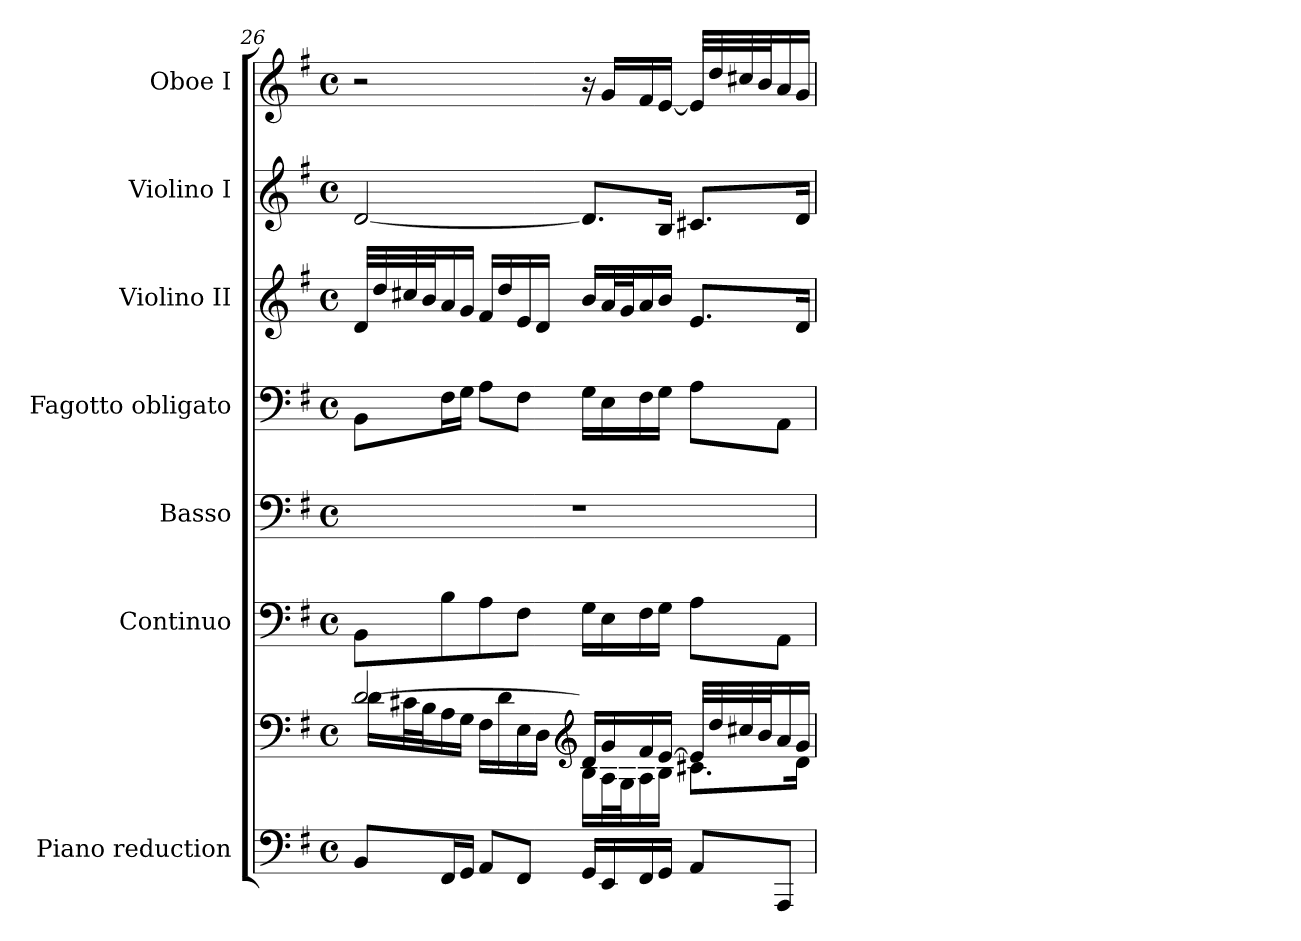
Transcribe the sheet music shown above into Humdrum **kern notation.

**kern	**kern	**kern	**kern	**kern	**kern	**kern	**kern
*part7	*part7	*part6	*part5	*part4	*part3	*part2	*part1
*staff8	*staff7	*staff6	*staff5	*staff4	*staff3	*staff2	*staff1
*I"Piano reduction	*	*I"Continuo	*I"Basso	*I"Fagotto obligato	*I"Violino II	*I"Violino I	*I"Oboe I
*I'Pno	*	*	*	*	*I'Vln	*I'Vln	*I'Ob
*clefF4	*clefF4	*clefF4	*clefF4	*clefF4	*clefG2	*clefG2	*clefG2
*k[f#]	*k[f#]	*k[f#]	*k[f#]	*k[f#]	*k[f#]	*k[f#]	*k[f#]
*M4/4	*M4/4	*M4/4	*M4/4	*M4/4	*M4/4	*M4/4	*M4/4
*met(c)	*met(c)	*met(c)	*met(c)	*met(c)	*met(c)	*met(c)	*met(c)
=26	=26	=26	=26	=26	=26	=26	=26
*	*^	*	*	*	*	*	*
8BB/L	[2d/	16d\LL	8BB\L	1r	8BB\L	32d/LLL	[2d/	2r
.	.	.	.	.	.	32dd/	.	.
.	.	32c#X\L	.	.	.	32cc#X/	.	.
.	.	32B\J	.	.	.	32b/J	.	.
16FF#/L	.	16A\	8B\	.	16F#\L	16a/	.	.
16GG/JJ	.	16G\JJ	.	.	16G\JJ	16g/JJ	.	.
8AA/L	.	16F#\LL	8A\	.	8A\L	16f#/LL	.	.
.	.	16d\	.	.	.	16dd/	.	.
8FF#/J	.	16E\	8F#\J	.	8F#\J	16e/	.	.
.	.	16D\JJ	.	.	.	16d/JJ	.	.
*	*clefG2	*	*	*	*	*	*	*
16GG/LL	16d/LL]	16B\LL	16G\LL	.	16G\LL	16b/LL	8.d/L]	16r
16EE/	16g/	32A\L	16E\	.	16E\	32a/L	.	16g/LL
.	.	32G\J	.	.	.	32g/J	.	.
16FF#/	16f#/	16A\	16F#\	.	16F#\	16a/	.	16f#/
16GG/JJ	[16e/JJ	16B\JJ	16G\JJ	.	16G\JJ	16b/JJ	16B/Jk	[16e/JJ
8AA/L	32e/LLL]	8.c#X\L	8A\L	.	8A\L	8.e/L	8.c#X/L	32e/LLL]
.	32dd/	.	.	.	.	.	.	32dd/
.	32cc#X/	.	.	.	.	.	.	32cc#X/
.	32b/J	.	.	.	.	.	.	32b/J
8AAA/J	16a/	.	8AA\J	.	8AA\J	.	.	16a/
.	16g/JJ	16d\Jk	.	.	.	16d/Jk	16d/Jk	16g/JJ
*	*v	*v	*	*	*	*	*	*
=	=	=	=	=	=	=	=
*-	*-	*-	*-	*-	*-	*-	*-
